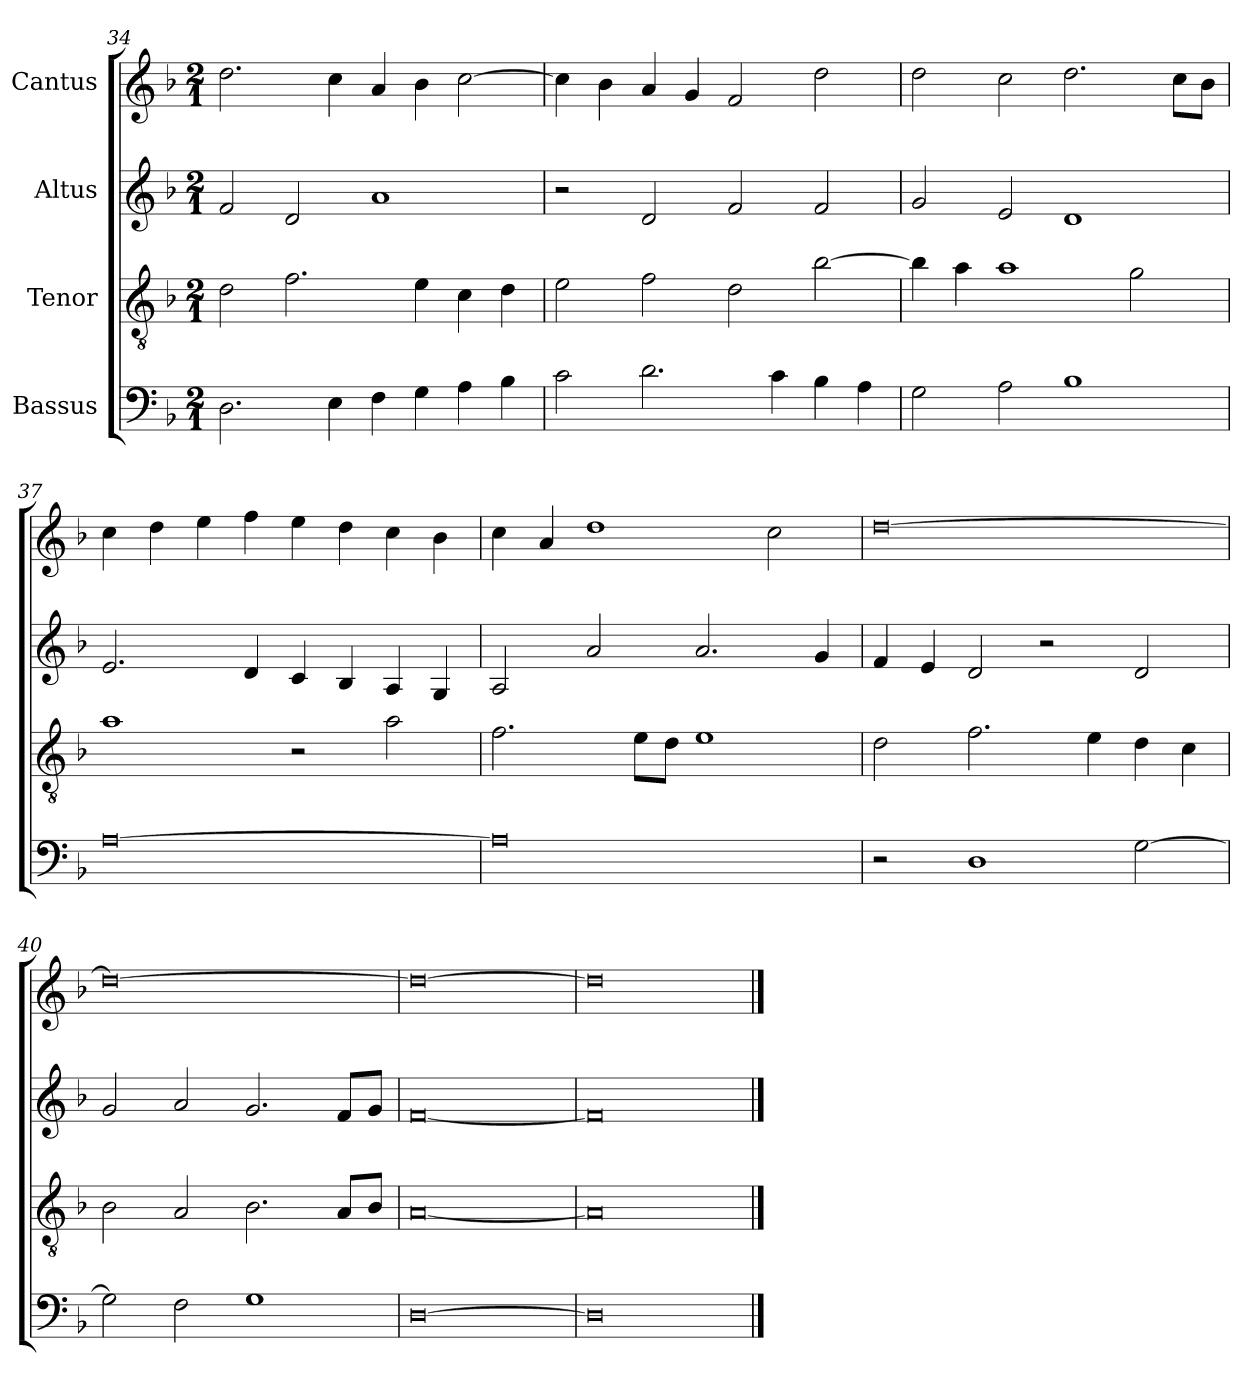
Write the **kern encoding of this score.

**kern	**kern	**kern	**kern
*part4	*part3	*part2	*part1
*staff4	*staff3	*staff2	*staff1
*I"Bassus	*I"Tenor	*I"Altus	*I"Cantus
*clefF4	*clefGv2	*clefG2	*clefG2
*	*ITrd7c12	*	*
*k[b-]	*k[b-]	*k[b-]	*k[b-]
*F:	*F:	*F:	*F:
*M2/1	*M2/1	*M2/1	*M2/1
=34	=34	=34	=34
2.Di\	2Di\	2fi/	2.ddi\
.	2.Fi\	2di/	.
4Ei\	.	.	4cci\
4Fi\	.	1ai	4ai/
4Gi\	4Ei\	.	4b-i\
4Ai\	4Ci\	.	[>2cci\
4B-i\	4Di\	.	.
=35	=35	=35	=35
2ci\	2Ei\	2r	4cci\]
.	.	.	4b-i\
2.di\	2Fi\	2di/	4ai/
.	.	.	4gi/
.	2Di\	2fi/	2fi/
4ci\	.	.	.
4B-i\	[>2B-i\	2fi/	2ddi\
4Ai\	.	.	.
!!LO:LB:g=z
=36	=36	=36	=36
2Gi\	4B-i\]	2gi/	2ddi\
.	4Ai\	.	.
2Ai\	1Ai	2ei/	2cci\
1B-i	.	1di	2.ddi\
.	2Gi\	.	.
.	.	.	8cci\L
.	.	.	8b-i\J
=37	=37	=37	=37
[>0Ai	1Ai	2.ei/	4cci\
.	.	.	4ddi\
.	.	.	4eei\
.	.	4di/	4ffi\
.	2r	4ci/	4eei\
.	.	4B-i/	4ddi\
.	2Ai\	4Ai/	4cci\
.	.	4Gi/	4b-i\
=38	=38	=38	=38
0Ai]	2.Fi\	2Ai/	4cci\
.	.	.	4ai/
.	.	2ai/	1ddi
.	8Ei\L	.	.
.	8Di\J	.	.
.	1Ei	2.ai/	.
.	.	.	2cci\
.	.	4gi/	.
!!LO:LB:g=z
=39	=39	=39	=39
2r	2Di\	4fi/	[>0ddi
.	.	4ei/	.
1Di	2.Fi\	2di/	.
.	.	2r	.
.	4Ei\	.	.
[>2Gi\	4Di\	2di/	.
.	4Ci\	.	.
=40	=40	=40	=40
2Gi\]	2BB-i\	2gi/	0ddi_>
2Fi\	2AAi/	2ai/	.
1Gi	2.BB-i\	2.gi/	.
.	8AAi/L	8fi/L	.
.	8BB-i/J	8gi/J	.
=41	=41	=41	=41
[>0Di	[<0AAi	[<0fi	0ddi_>
=42	=42	=42	=42
0Di]	0AAi]	0fi]	0ddi]
==	==	==	==
*-	*-	*-	*-
